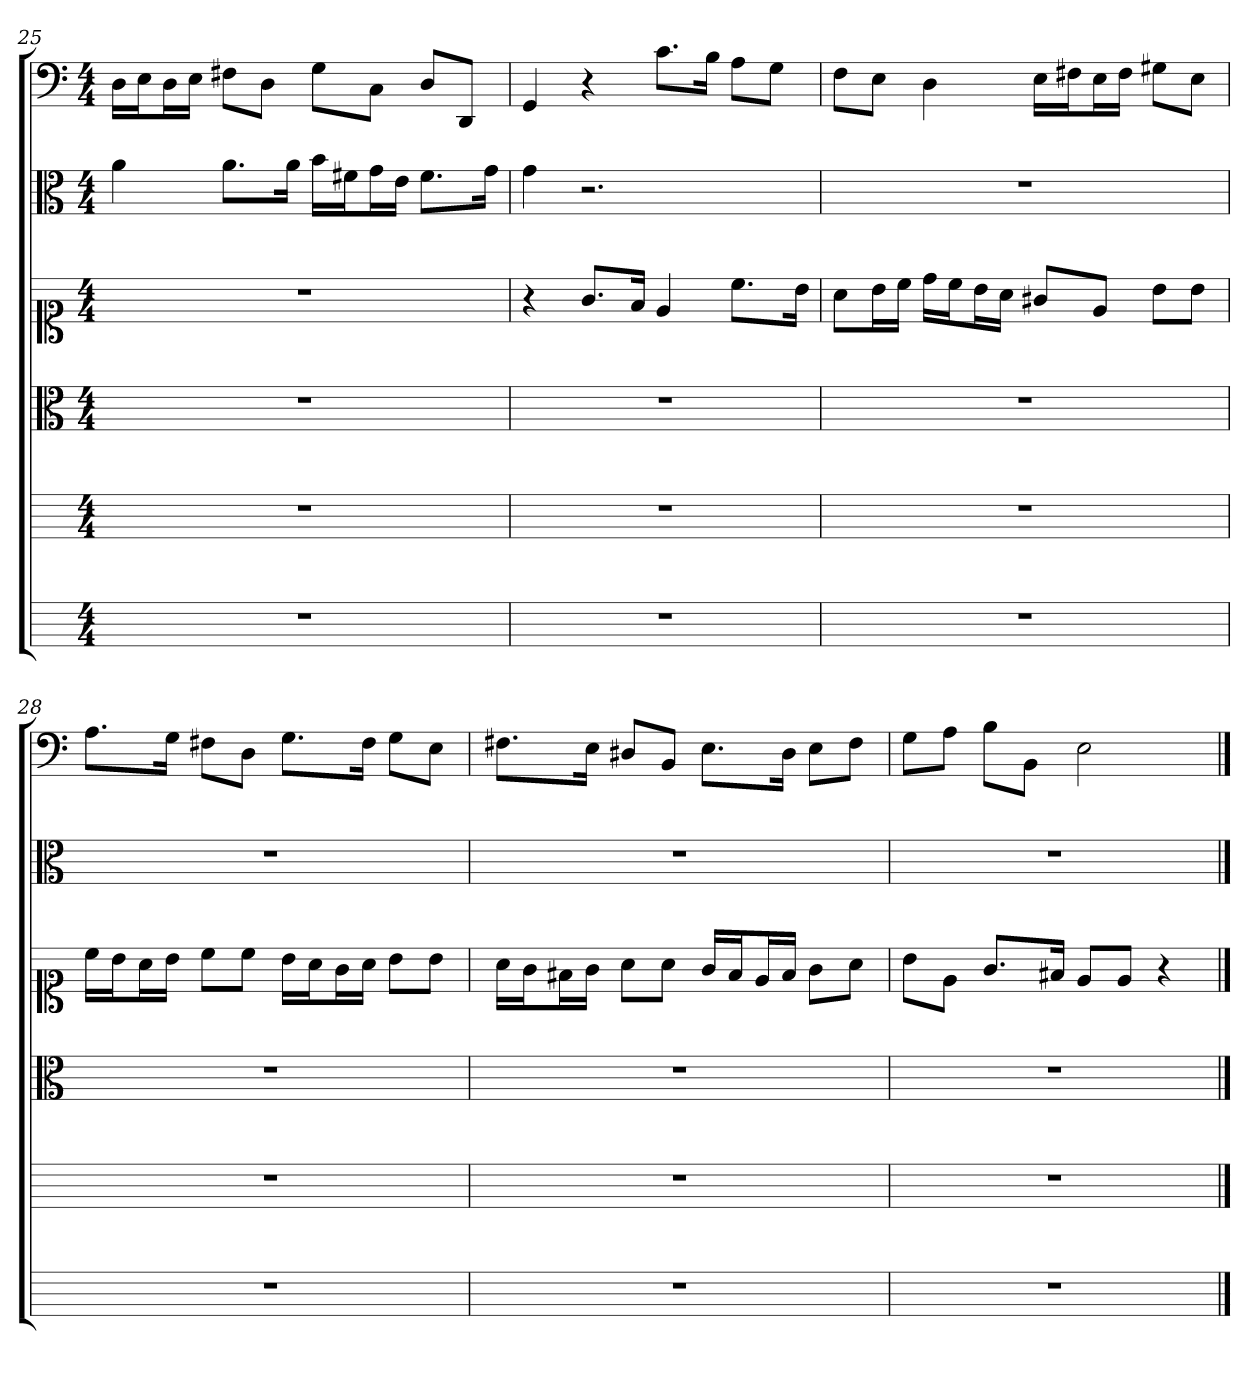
**kern	**kern	**kern	**kern	**kern	**kern
*part6	*part5	*part4	*part3	*part2	*part1
*staff6	*staff5	*staff4	*staff3	*staff2	*staff1
*	*	*clefC3	*clefC1	*clefC3	*clefF4
*k[]	*k[]	*k[]	*k[]	*k[]	*k[]
*a:	*a:	*a:	*a:	*a:	*a:
*M4/4	*M4/4	*M4/4	*M4/4	*M4/4	*M4/4
=25	=25	=25	=25	=25	=25
1r	1r	1r	1r	4a	16D\LL
.	.	.	.	.	16E\J
.	.	.	.	.	16D\L
.	.	.	.	.	16E\JJ
.	.	.	.	8.a\L	8F#X\L
.	.	.	.	.	8D\J
.	.	.	.	16a\Jk	.
.	.	.	.	16b\LL	8G\L
.	.	.	.	16f#X\J	.
.	.	.	.	16g\L	8C\J
.	.	.	.	16e\JJ	.
.	.	.	.	8.f#\L	8D/L
.	.	.	.	.	8DD/J
.	.	.	.	16g\Jk	.
=26	=26	=26	=26	=26	=26
1r	1r	1r	4r	4g	4GG
.	.	.	8.g/L	2.r	4r
.	.	.	16f/Jk	.	.
.	.	.	4e	.	8.c\L
.	.	.	.	.	16B\Jk
.	.	.	8.cc\L	.	8A\L
.	.	.	.	.	8G\J
.	.	.	16b\Jk	.	.
=27	=27	=27	=27	=27	=27
1r	1r	1r	8a\L	1r	8F\L
.	.	.	16b\L	.	8E\J
.	.	.	16cc\JJ	.	.
.	.	.	16dd\LL	.	4D
.	.	.	16cc\J	.	.
.	.	.	16b\L	.	.
.	.	.	16a\JJ	.	.
.	.	.	8g#X/L	.	16E\LL
.	.	.	.	.	16F#X\J
.	.	.	8e/J	.	16E\L
.	.	.	.	.	16F#\JJ
.	.	.	8b\L	.	8G#X\L
.	.	.	8b\J	.	8E\J
=28	=28	=28	=28	=28	=28
1r	1r	1r	16cc\LL	1r	8.A\L
.	.	.	16b\J	.	.
.	.	.	16a\L	.	.
.	.	.	16b\JJ	.	16G\Jk
.	.	.	8cc\L	.	8F#X\L
.	.	.	8cc\J	.	8D\J
.	.	.	16b\LL	.	8.G\L
.	.	.	16a\J	.	.
.	.	.	16g\L	.	.
.	.	.	16a\JJ	.	16F#\Jk
.	.	.	8b\L	.	8G\L
.	.	.	8b\J	.	8E\J
=29	=29	=29	=29	=29	=29
1r	1r	1r	16a\LL	1r	8.F#X\L
.	.	.	16g\J	.	.
.	.	.	16f#X\L	.	.
.	.	.	16g\JJ	.	16E\Jk
.	.	.	8a\L	.	8D#X/L
.	.	.	8a\J	.	8BB/J
.	.	.	16g/LL	.	8.E\L
.	.	.	16f#/J	.	.
.	.	.	16e/L	.	.
.	.	.	16f#/JJ	.	16D#\Jk
.	.	.	8g\L	.	8E\L
.	.	.	8a\J	.	8F#\J
=30	=30	=30	=30	=30	=30
1r	1r	1r	8b\L	1r	8G\L
.	.	.	8e\J	.	8A\J
.	.	.	8.g/L	.	8B\L
.	.	.	.	.	8BB\J
.	.	.	16f#X/Jk	.	.
.	.	.	8e/L	.	2E
.	.	.	8e/J	.	.
.	.	.	4r	.	.
==	==	==	==	==	==
*-	*-	*-	*-	*-	*-
